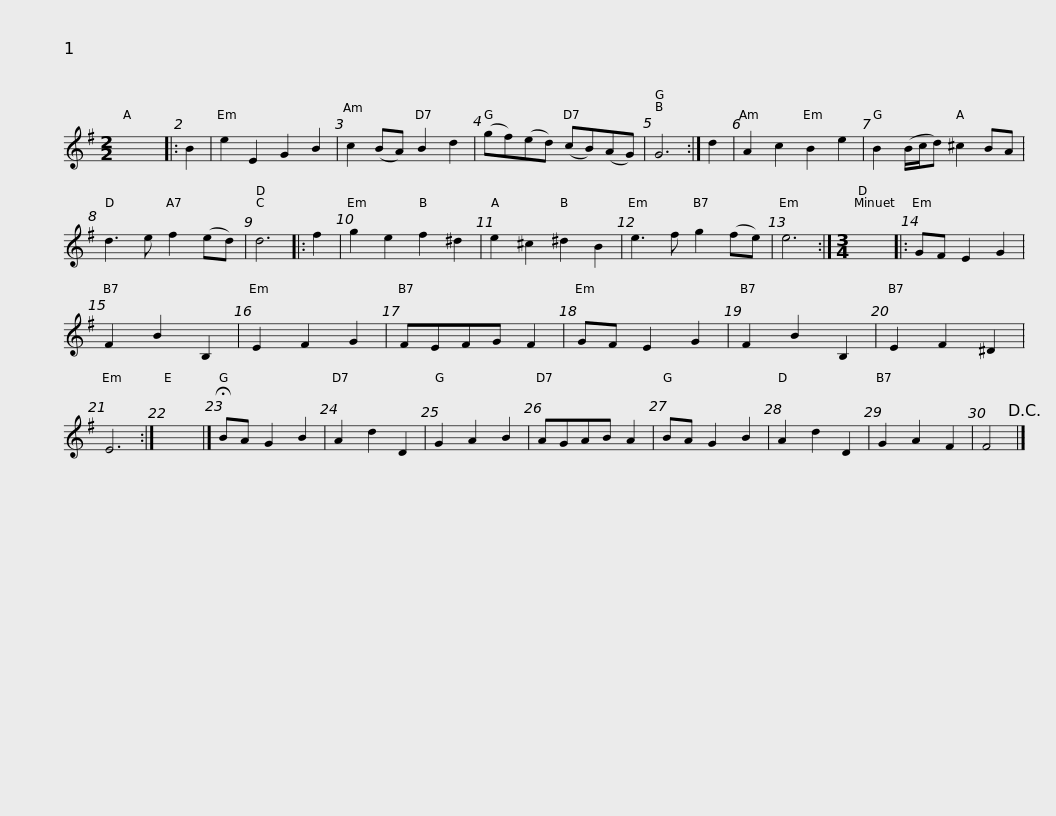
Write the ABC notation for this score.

X:1
L:1/8
M:2/2
I:linebreak $
K:Emin
V:1 treble
V:1
 x8 |: B2 | e2 E2 G2 B2 | c2 (BA) B2 d2 | (gf)(ed) (cB)(AG) | %5
 G6 :| d2 | A2 c2 B2 e2 | B2 (B/c/d) ^c2 BA |$ d3 e f2 (ed) | %10
 d6 |: f2 | g2 e2 f2 ^d2 | e2 ^c2 ^d2 B2 | e3 f g2 (fe) | %15
 e6 :|[M:3/4] x6 |: GF E2 G2 | F2 B2 B,2 |$ E2 F2 G2 | %20
 FEFG F2 | GF E2 G2 | F2 B2 B,2 | E2 F2 ^D2 | E6 :| %25
 x6 |] !fermata!BA G2 B2 | A2 d2 D2 | G2 A2 B2 | AGAB A2 |$ %30
 BA G2 B2 | A2 d2 D2 | G2 A2 F2 | F4!D.C.! |] %34
